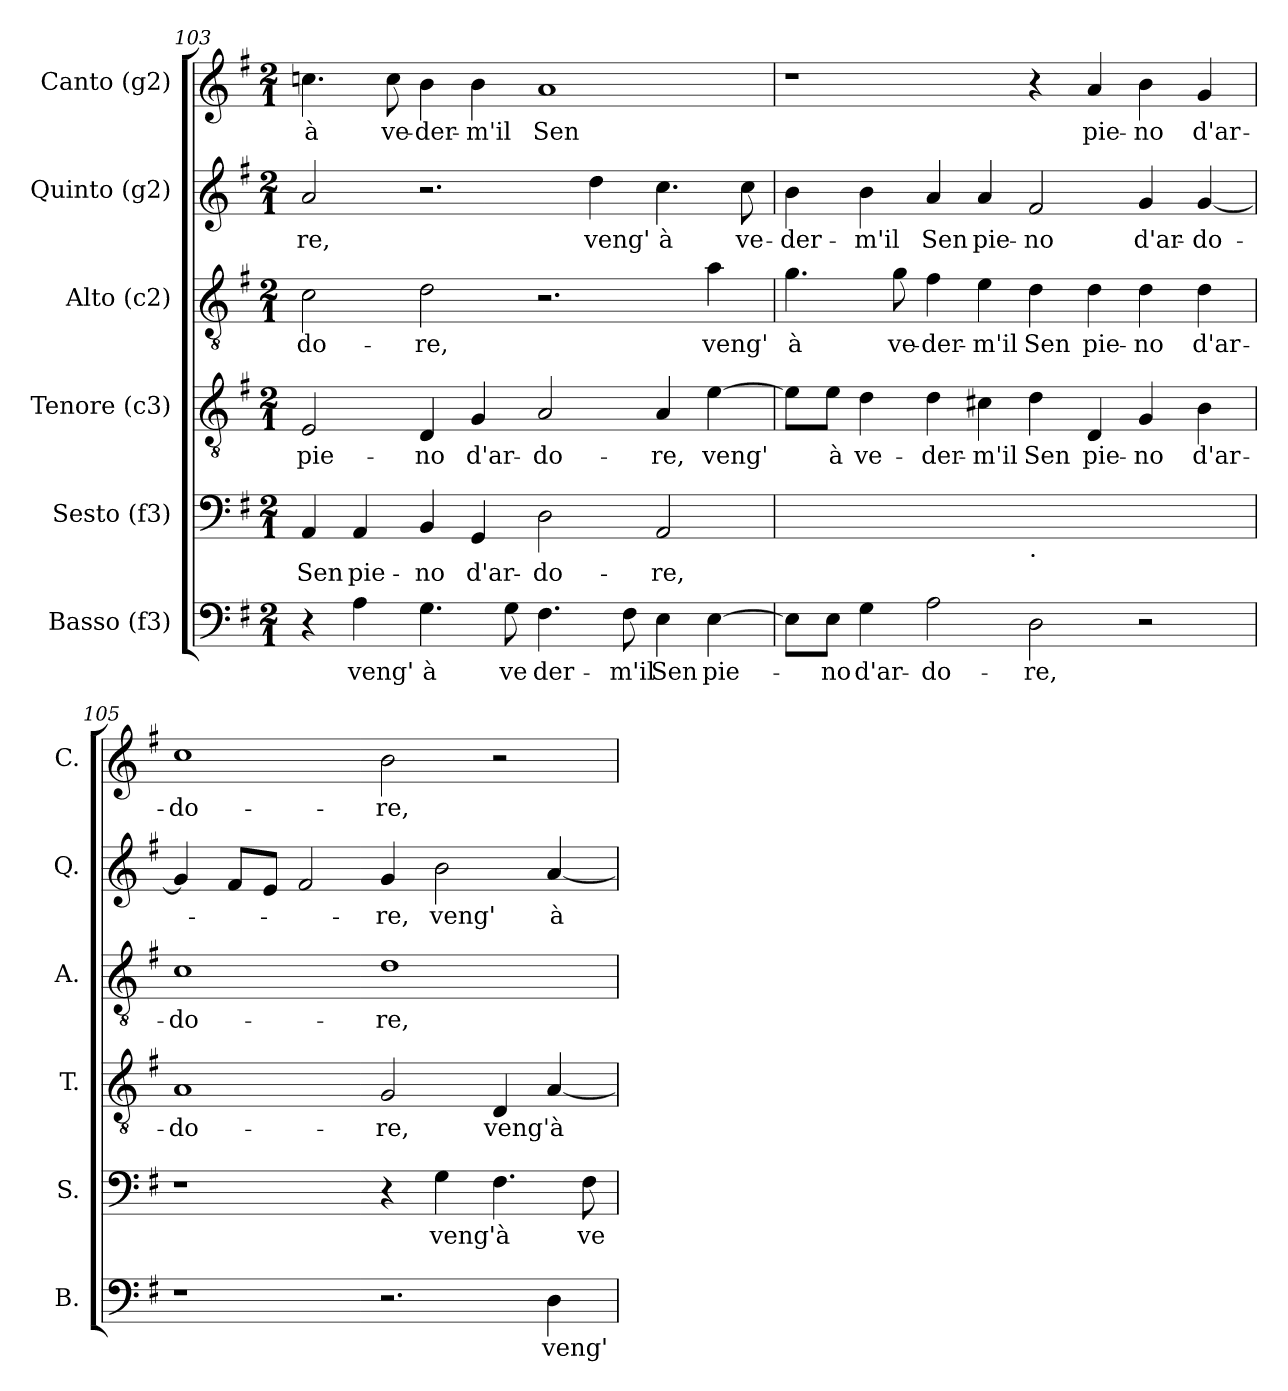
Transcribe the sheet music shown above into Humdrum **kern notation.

**kern	**text	**kern	**text	**kern	**text	**kern	**text	**kern	**text	**kern	**text
*part6	*part6	*part5	*part5	*part4	*part4	*part3	*part3	*part2	*part2	*part1	*part1
*staff6	*staff6	*staff5	*staff5	*staff4	*staff4	*staff3	*staff3	*staff2	*staff2	*staff1	*staff1
*I"Basso (f3)	*	*I"Sesto (f3)	*	*I"Tenore (c3)	*	*I"Alto (c2)	*	*I"Quinto (g2)	*	*I"Canto (g2)	*
*I'B.	*	*I'S.	*	*I'T.	*	*I'A.	*	*I'Q.	*	*I'C.	*
*clefF4	*	*clefF4	*	*clefGv2	*	*clefGv2	*	*clefG2	*	*clefG2	*
*k[f#]	*	*k[f#]	*	*k[f#]	*	*k[f#]	*	*k[f#]	*	*k[f#]	*
*G:	*	*G:	*	*G:	*	*G:	*	*G:	*	*G:	*
*M2/1	*	*M2/1	*	*M2/1	*	*M2/1	*	*M2/1	*	*M2/1	*
=103	=103	=103	=103	=103	=103	=103	=103	=103	=103	=103	=103
!	!	!	!LO:LY:b:cj	!	!LO:LY:b:cj	!	!LO:LY:b:cj	!	!LO:LY:b:cj	!	!LO:LY:b:cj
4r	.	4AA/	Sen	2E/	pie-	2c\	-do-	2a/	-re,	4.ccn\	à
!	!LO:LY:b:cj	!	!LO:LY:b:cj	!	!	!	!	!	!	!	!
4A\	veng'	4AA/	pie-	.	.	.	.	.	.	.	.
!	!	!	!	!	!	!	!	!	!	!	!LO:LY:b
.	.	.	.	.	.	.	.	.	.	8cc\	ve-
!	!LO:LY:b:cj	!	!LO:LY:b:cj	!	!LO:LY:b:cj	!	!LO:LY:b:cj	!	!	!	!LO:LY:b:cj
4.G\	à	4BB/	-no	4D/	-no	2d\	-re,	2.r	.	4b\	-der-
!	!	!	!LO:LY:b:cj	!	!LO:LY:b:cj	!	!	!	!	!	!LO:LY:b:cj
.	.	4GG/	d'ar-	4G/	d'ar-	.	.	.	.	4b\	-m'il
!	!LO:LY:b:cj	!	!	!	!	!	!	!	!	!	!
8G\	ve	.	.	.	.	.	.	.	.	.	.
!	!LO:LY:b:cj	!	!LO:LY:b:cj	!	!LO:LY:b:cj	!	!	!	!	!	!LO:LY:b:cj
4.F#\	der-	2D\	-do-	2A/	-do-	2.r	.	.	.	1a	Sen
!	!	!	!	!	!	!	!	!	!LO:LY:b:cj	!	!
.	.	.	.	.	.	.	.	4dd\	veng'	.	.
!	!LO:LY:b:cj	!	!	!	!	!	!	!	!	!	!
8F#\	-m'il	.	.	.	.	.	.	.	.	.	.
!	!LO:LY:b:cj	!	!LO:LY:b:cj	!	!LO:LY:b:cj	!	!	!	!LO:LY:b:cj	!	!
4E\	Sen	2AA/	-re,	4A/	-re,	.	.	4.cc\	à	.	.
!	!LO:LY:b	!	!	!	!LO:LY:b	!	!LO:LY:b:cj	!	!	!	!
[<4E\	pie-	.	.	[<4e\	veng'	4a\	veng'	.	.	.	.
!	!	!	!	!	!	!	!	!	!LO:LY:b:cj	!	!
.	.	.	.	.	.	.	.	8cc\	ve-	.	.
!!LO:PB:g=z
=104	=104	=104	=104	=104	=104	=104	=104	=104	=104	=104	=104
!	!	!	!	!	!	!	!LO:LY:b:cj	!	!LO:LY:b:cj	!	!
*^	*	*	*	*	*	*	*	*	*	*	*
8E\L]	64ryy	.	1ryy	.	8e\L]	.	4.g\	à	4b\	-der-	1r	.
.	1ryy	.	.	.	.	.	.	.	.	.	.	.
!	!	!LO:LY:b:cj	!	!	!	!LO:LY:b:cj	!	!	!	!	!	!
8E\J	.	-no	.	.	8e\J	à	.	.	.	.	.	.
!	!	!LO:LY:b:cj	!	!	!	!LO:LY:b:cj	!	!	!	!LO:LY:b:cj	!	!
4G\	.	d'ar-	.	.	4d\	ve-	.	.	4b\	-m'il	.	.
!	!	!	!	!	!	!	!	!LO:LY:b	!	!	!	!
.	.	.	.	.	.	.	8g\	ve-	.	.	.	.
!	!	!LO:LY:b:cj	!	!	!	!LO:LY:b:cj	!	!LO:LY:b:rj	!	!LO:LY:b:cj	!	!
2A\	.	-do-	.	.	4d\	-der-	4f#\	-der-	4a/	Sen	.	.
!	!	!	!	!	!	!LO:LY:b:cj	!	!LO:LY:b:cj	!	!LO:LY:b:cj	!	!
.	.	.	.	.	4c#X\	-m'il	4e\	-m'il	4a/	pie-	.	.
!	!	!	!LO:TX:b:t=.	!	!	!	!	!	!	!	!	!
!	!	!LO:LY:b:cj	!	!	!	!LO:LY:b:cj	!	!LO:LY:b:cj	!	!LO:LY:b:cj	!	!
2D\	.	-re,	1ryy	.	4d\	Sen	4d\	Sen	2f#/	-no	4r	.
.	2ryy	.	.	.	.	.	.	.	.	.	.	.
!	!	!	!	!	!	!LO:LY:b:cj	!	!LO:LY:b:cj	!	!	!	!LO:LY:b:cj
.	.	.	.	.	4D/	pie-	4d\	pie-	.	.	4a/	pie-
!	!	!	!	!	!	!LO:LY:b:cj	!	!LO:LY:b:cj	!	!LO:LY:b:cj	!	!LO:LY:b:cj
2r	.	.	.	.	4G/	-no	4d\	-no	4g/	d'ar-	4b\	-no
.	4ryy	.	.	.	.	.	.	.	.	.	.	.
!	!	!	!	!	!	!LO:LY:b:cj	!	!LO:LY:b:cj	!	!LO:LY:b:cj	!	!LO:LY:b:cj
.	.	.	.	.	4B\	d'ar-	4d\	d'ar-	[<4g/	-do-	4g/	d'ar-
.	8...ryy	.	.	.	.	.	.	.	.	.	.	.
=105	=105	=105	=105	=105	=105	=105	=105	=105	=105	=105	=105	=105
!	!	!	!	!	!	!LO:LY:b:cj	!	!LO:LY:b:cj	!	!	!	!LO:LY:b:cj
*v	*v	*	*	*	*	*	*	*	*	*	*	*
1r	.	1r	.	1A	-do-	1c	-do-	4g/]	.	1cc	-do-
.	.	.	.	.	.	.	.	8f#/L	.	.	.
.	.	.	.	.	.	.	.	8e/J	.	.	.
.	.	.	.	.	.	.	.	2f#/	.	.	.
!	!	!	!	!	!LO:LY:b:cj	!	!LO:LY:b:cj	!	!LO:LY:b:cj	!	!LO:LY:b:cj
2.r	.	4r	.	2G/	-re,	1d	-re,	4g/	-re,	2b\	-re,
!	!	!	!LO:LY:b:cj	!	!	!	!	!	!LO:LY:b:cj	!	!
.	.	4G\	veng'	.	.	.	.	2b\	veng'	.	.
!	!	!	!LO:LY:b:cj	!	!LO:LY:b:cj	!	!	!	!	!	!
.	.	4.F#\	à	4D/	veng'	.	.	.	.	2r	.
!	!LO:LY:b:cj	!	!	!	!LO:LY:b:cj	!	!	!	!LO:LY:b:cj	!	!
4D\	veng'	.	.	[>4A/	à	.	.	[>4a/	à	.	.
!	!	!	!LO:LY:b:cj	!	!	!	!	!	!	!	!
.	.	8F#\	ve-	.	.	.	.	.	.	.	.
=	=	=	=	=	=	=	=	=	=	=	=
*-	*-	*-	*-	*-	*-	*-	*-	*-	*-	*-	*-
